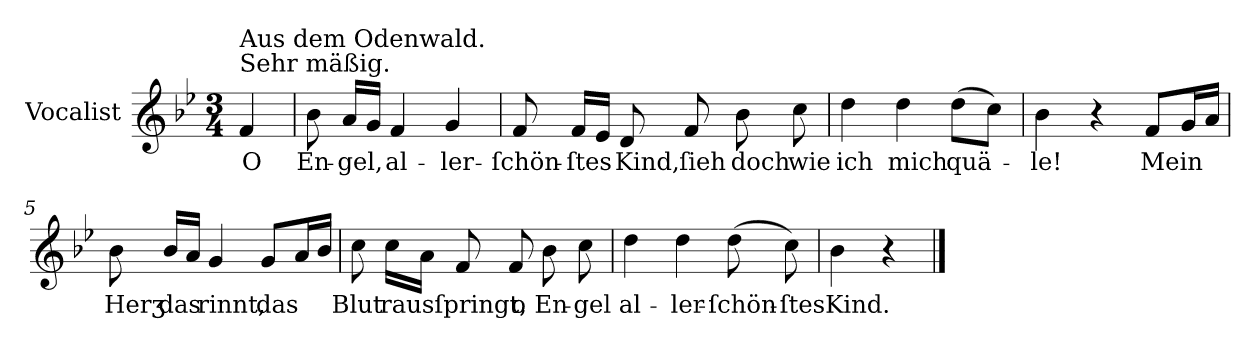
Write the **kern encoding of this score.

**kern	**text
*part1	*part1
*staff1	*staff1
*I"Vocalist	*
*k[b-e-]	*
*B-:	*
*M3/4	*
=	=
!LO:TX:a:t=Sehr mäßig.	!
!LO:TX:a:t=Aus dem Odenwald.	!
4f	O
=1	=1
8b-	En-
16aLL	-gel,
16gJJ	.
4f	al-
4g	-ler-
=2	=2
8f	-ſchön-
16fLL	-ſtes
16e-JJ	.
8d	Kind,
8f	ſieh
8b-	doch
8cc	wie
=3	=3
4dd	ich
4dd	mich
(8ddL	quä-
8ccJ)	.
=4	=4
4b-	-le!
4r	.
8fL	Mein
16gL	.
16aJJ	.
=5	=5
8b-	Herʒ
16b-LL	das
16aJJ	.
4g	rinnt,
8gL	das
16aL	.
16b-JJ	.
=6	=6
8cc	Blut
16ccLL	rausſpringt,
16aJJ	.
8f	.
8f	o
8b-	En-
8cc	-gel
=7	=7
4dd	al-
4dd	-ler-
(8dd	-ſchön-
8cc)	-ſtes
=8	=8
4b-	Kind.
4r	.
==	==
*-	*-
